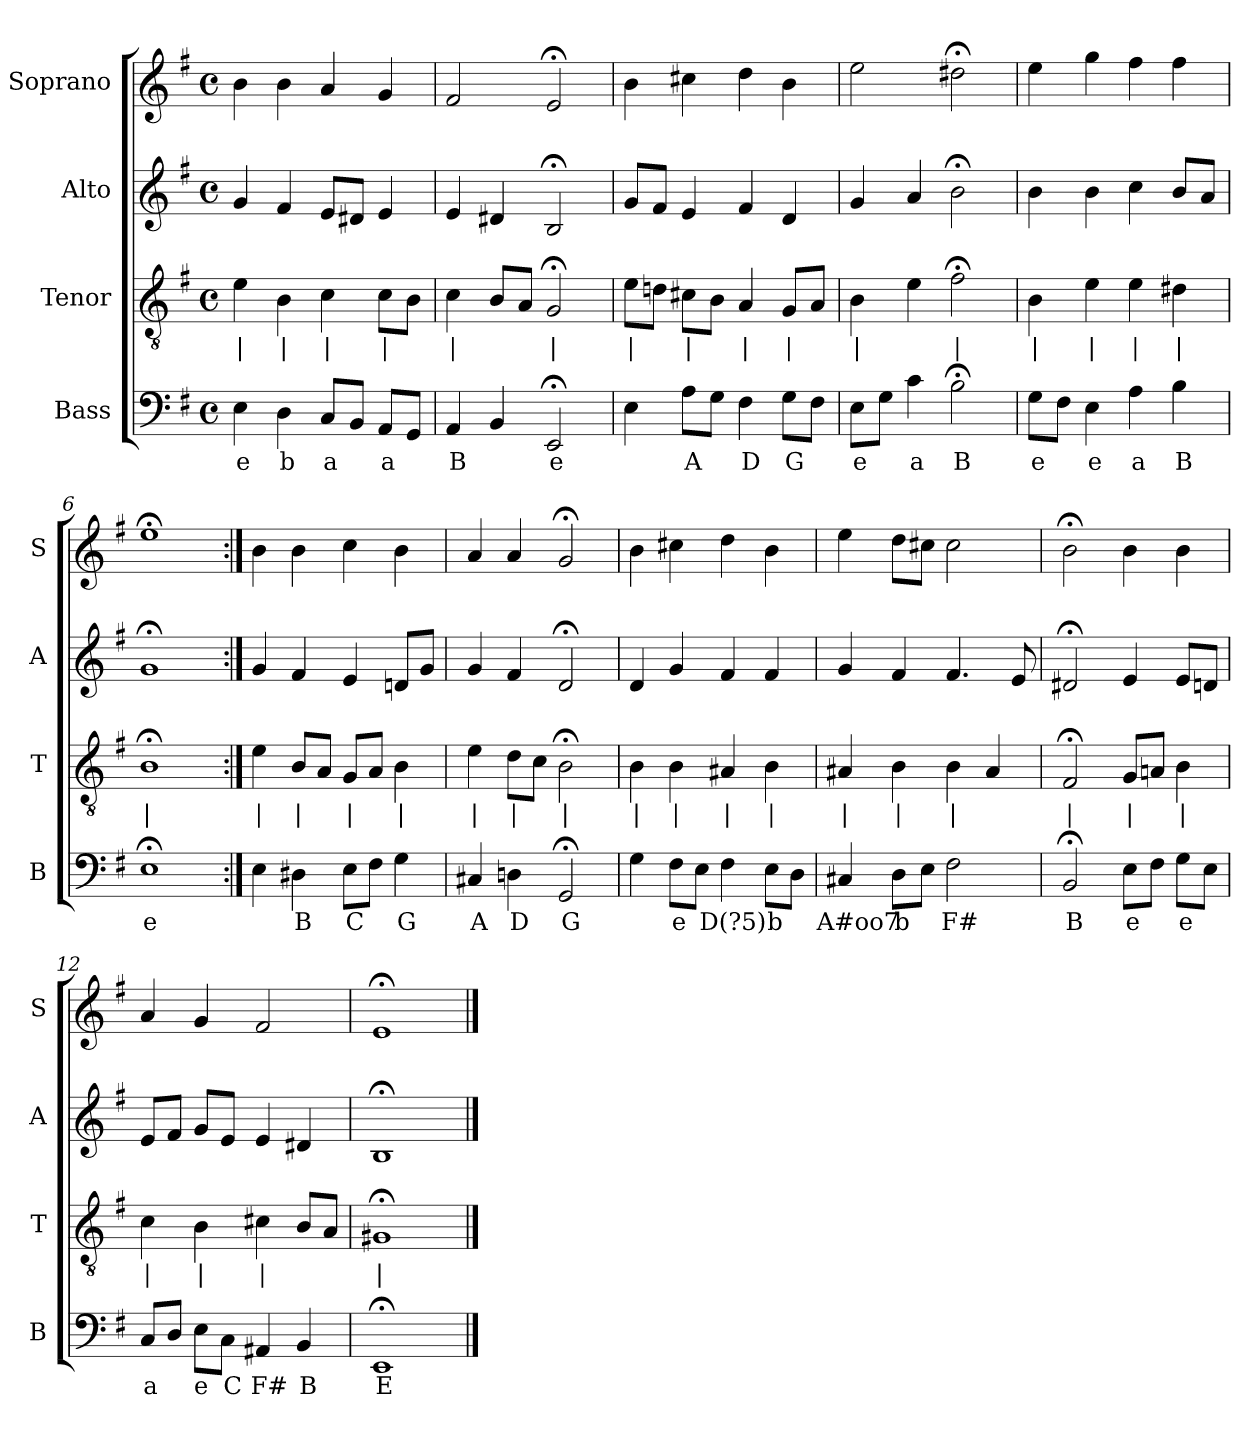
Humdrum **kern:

**kern	**text	**kern	**text	**kern	**kern
*part4	*part4	*part3	*part3	*part2	*part1
*staff4	*staff4	*staff3	*staff3	*staff2	*staff1
*I"Bass	*	*I"Tenor	*	*I"Alto	*I"Soprano
*I'B	*	*I'T	*	*I'A	*I'S
*clefF4	*	*clefGv2	*	*clefG2	*clefG2
*k[f#]	*	*k[f#]	*	*k[f#]	*k[f#]
*e:	*	*e:	*	*e:	*e:
*M4/4	*	*M4/4	*	*M4/4	*M4/4
*met(c)	*	*met(c)	*	*met(c)	*met(c)
*MM100	*	*MM100	*	*MM100	*MM100
=1	=1	=1	=1	=1	=1
4E	e	4e	|	4g	4b
4D	b	4B	|	4f#	4b
8CL	a	4c	|	8eL	4a
8BBJ	.	.	.	8d#XJ	.
8AAL	a	8cL	|	4e	4g
8GGJ	.	8BJ	.	.	.
=2	=2	=2	=2	=2	=2
4AA	B	4c	|	4e	2f#
4BB	.	8BL	.	4d#X	.
.	.	8AJ	.	.	.
2EE;<	e	2G;<	|	2B;<	2e;<
=3	=3	=3	=3	=3	=3
4E	.	8eL	|	8gL	4b
.	.	8dnJ	.	8f#J	.
8AL	A	8c#XL	|	4e	4cc#X
8GJ	.	8BJ	.	.	.
4F#	D	4A	|	4f#	4dd
8GL	G	8GL	|	4d	4b
8F#J	.	8AJ	.	.	.
=4	=4	=4	=4	=4	=4
8EL	e	4B	|	4g	2ee
8GJ	.	.	.	.	.
4c	a	4e	.	4a	.
2B;<	B	2f#;<	|	2b;<	2dd#X;<
=5	=5	=5	=5	=5	=5
8GL	e	4B	|	4b	4ee
8F#J	.	.	.	.	.
4E	e	4e	|	4b	4gg
4A	a	4e	|	4cc	4ff#
4B	B	4d#X	|	8bL	4ff#
.	.	.	.	8aJ	.
=6	=6	=6	=6	=6	=6
1E;<	e	1B;<	|	1g;<	1ee;<
=7:|!	=7:|!	=7:|!	=7:|!	=7:|!	=7:|!
4E	.	4e	|	4g	4b
4D#X	B	8BL	|	4f#	4b
.	.	8AJ	.	.	.
8EL	C	8GL	|	4e	4cc
8F#J	.	8AJ	.	.	.
4G	G	4B	|	8dnL	4b
.	.	.	.	8gJ	.
=8	=8	=8	=8	=8	=8
4C#X	A	4e	|	4g	4a
4Dn	D	8dL	|	4f#	4a
.	.	8cJ	.	.	.
2GG;<	G	2B;<	|	2d;<	2g;<
=9	=9	=9	=9	=9	=9
4G	.	4B	|	4d	4b
8F#L	e	4B	|	4g	4cc#X
8EJ	.	.	.	.	.
4F#	D(?5)	4A#X	|	4f#	4dd
8EL	b	4B	|	4f#	4b
8DJ	.	.	.	.	.
=10	=10	=10	=10	=10	=10
4C#X	A#oo7	4A#X	|	4g	4ee
8DL	b	4B	|	4f#	8ddL
8EJ	.	.	.	.	8cc#XJ
2F#	F#	4B	|	4.f#	2cc#
.	.	4A#	.	.	.
.	.	.	.	8e	.
=11	=11	=11	=11	=11	=11
2BB;<	B	2F#;<	|	2d#X;<	2b;<
8EL	e	8GL	|	4e	4b
8F#J	.	8AnJ	.	.	.
8GL	e	4B	|	8eL	4b
8EJ	.	.	.	8dnJ	.
=12	=12	=12	=12	=12	=12
8CL	a	4c	|	8eL	4a
8DJ	.	.	.	8f#J	.
8EL	e	4B	|	8gL	4g
8CJ	C	.	.	8eJ	.
4AA#X	F#	4c#X	|	4e	2f#
4BB	B	8BL	.	4d#X	.
.	.	8AJ	.	.	.
=13	=13	=13	=13	=13	=13
1EE;<	E	1G#X;<	|	1B;<	1e;<
==	==	==	==	==	==
*-	*-	*-	*-	*-	*-
